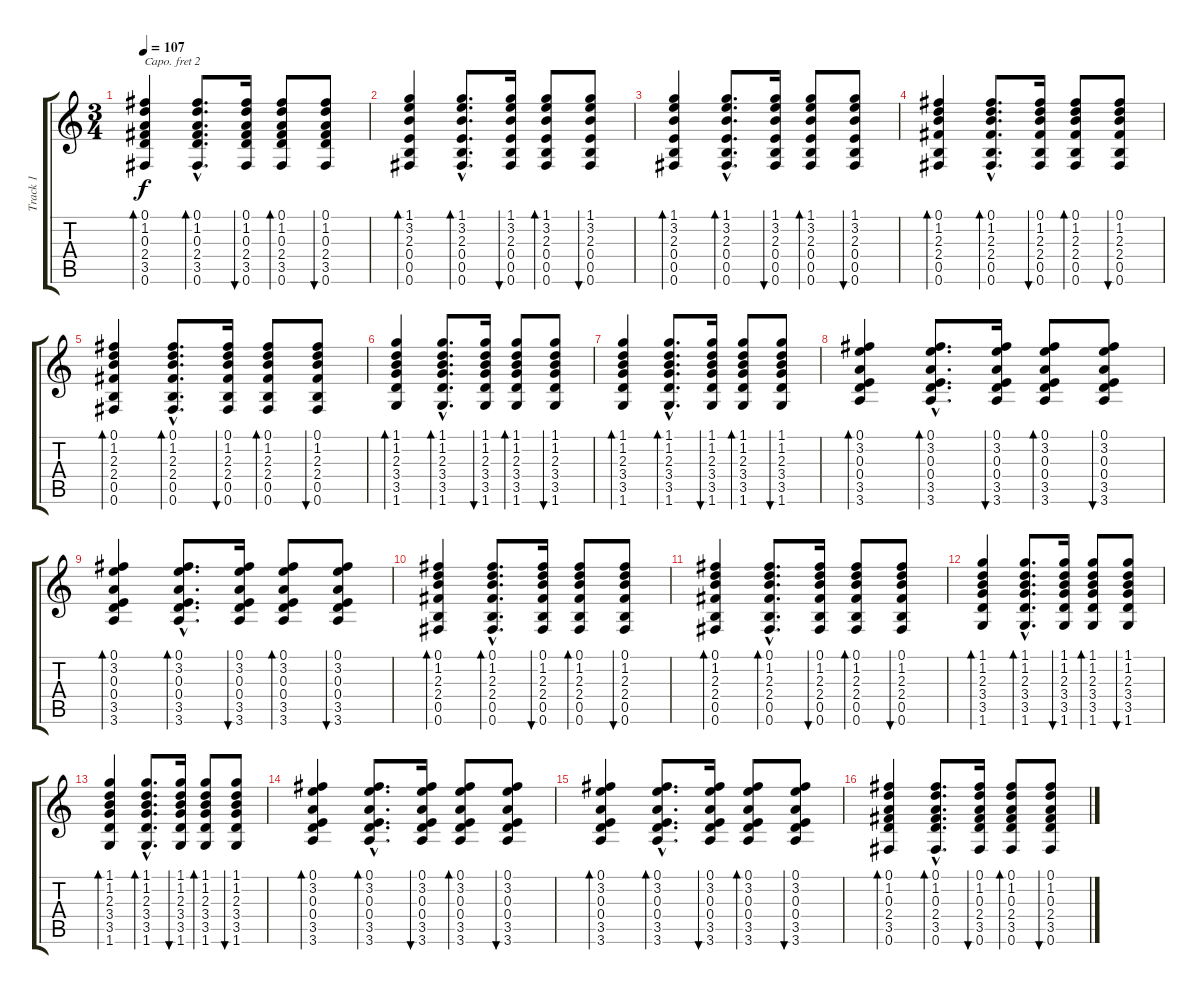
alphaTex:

\track ("Track 1" "Track 1") {instrument acousticguitarsteel}
\staff {score tabs}
\capo 2
\tuning (E4 B3 G3 D3 A2 E2) {hide}
\ts (3 4)
\tempo 107
\clef g2
\ks c
(0.1 1.2 0.3 2.4 3.5 0.6).4{bd 30 dy f volume 10} (0.1{hac} 1.2{hac} 0.3{hac} 2.4{hac} 3.5{hac} 0.6{hac}).8{d bd 30 volume 7} (0.1 1.2 0.3 2.4 3.5 0.6).16{bu 30 volume 7} (0.1 1.2 0.3 2.4 3.5 0.6).8{bd 30 volume 7} (0.1 1.2 0.3 2.4 3.5 0.6).8{bu 30 volume 7} |
(1.1 3.2 2.3 0.4 0.5 0.6).4{bd 30 volume 10} (1.1{hac} 3.2{hac} 2.3{hac} 0.4{hac} 0.5{hac} 0.6{hac}).8{d bd 30 volume 7} (1.1 3.2 2.3 0.4 0.5 0.6).16{bu 30 volume 7} (1.1 3.2 2.3 0.4 0.5 0.6).8{bd 30 volume 7} (1.1 3.2 2.3 0.4 0.5 0.6).8{bu 30 volume 7} |
(1.1 3.2 2.3 0.4 0.5 0.6).4{bd 30 volume 10} (1.1{hac} 3.2{hac} 2.3{hac} 0.4{hac} 0.5{hac} 0.6{hac}).8{d bd 30 volume 7} (1.1 3.2 2.3 0.4 0.5 0.6).16{bu 30 volume 7} (1.1 3.2 2.3 0.4 0.5 0.6).8{bd 30 volume 7} (1.1 3.2 2.3 0.4 0.5 0.6).8{bu 30 volume 7} |
(0.1 1.2 2.3 2.4 0.5 0.6).4{bd 30 volume 10} (0.1{hac} 1.2{hac} 2.3{hac} 2.4{hac} 0.5{hac} 0.6{hac}).8{d bd 30 volume 7} (0.1 1.2 2.3 2.4 0.5 0.6).16{bu 30 volume 7} (0.1 1.2 2.3 2.4 0.5 0.6).8{bd 30 volume 7} (0.1 1.2 2.3 2.4 0.5 0.6).8{bu 30 volume 7} |
(0.1 1.2 2.3 2.4 0.5 0.6).4{bd 30 volume 9} (0.1{hac} 1.2{hac} 2.3{hac} 2.4{hac} 0.5{hac} 0.6{hac}).8{d bd 30 volume 7} (0.1 1.2 2.3 2.4 0.5 0.6).16{bu 30 volume 7} (0.1 1.2 2.3 2.4 0.5 0.6).8{bd 30 volume 7} (0.1 1.2 2.3 2.4 0.5 0.6).8{bu 30 volume 7} |
(1.1 1.2 2.3 3.4 3.5 1.6).4{bd 30 volume 10} (1.1{hac} 1.2{hac} 2.3{hac} 3.4{hac} 3.5{hac} 1.6{hac}).8{d bd 30 volume 7} (1.1 1.2 2.3 3.4 3.5 1.6).16{bu 30 volume 7} (1.1 1.2 2.3 3.4 3.5 1.6).8{bd 30 volume 7} (1.1 1.2 2.3 3.4 3.5 1.6).8{bu 30 volume 7} |
(1.1 1.2 2.3 3.4 3.5 1.6).4{bd 30 volume 10} (1.1{hac} 1.2{hac} 2.3{hac} 3.4{hac} 3.5{hac} 1.6{hac}).8{d bd 30 volume 7} (1.1 1.2 2.3 3.4 3.5 1.6).16{bu 30 volume 7} (1.1 1.2 2.3 3.4 3.5 1.6).8{bd 30 volume 7} (1.1 1.2 2.3 3.4 3.5 1.6).8{bu 30 volume 7} |
(0.1 3.2 0.3 0.4 3.5 3.6).4{bd 30 volume 10} (0.1{hac} 3.2{hac} 0.3{hac} 0.4{hac} 3.5{hac} 3.6{hac}).8{d bd 30 volume 7} (0.1 3.2 0.3 0.4 3.5 3.6).16{bu 30 volume 7} (0.1 3.2 0.3 0.4 3.5 3.6).8{bd 30 volume 7} (0.1 3.2 0.3 0.4 3.5 3.6).8{bu 30 volume 7} |
(0.1 3.2 0.3 0.4 3.5 3.6).4{bd 30 volume 10} (0.1{hac} 3.2{hac} 0.3{hac} 0.4{hac} 3.5{hac} 3.6{hac}).8{d bd 30 volume 7} (0.1 3.2 0.3 0.4 3.5 3.6).16{bu 30 volume 7} (0.1 3.2 0.3 0.4 3.5 3.6).8{bd 30 volume 7} (0.1 3.2 0.3 0.4 3.5 3.6).8{bu 30 volume 7} |
(0.1 1.2 2.3 2.4 0.5 0.6).4{bd 30 volume 9} (0.1{hac} 1.2{hac} 2.3{hac} 2.4{hac} 0.5{hac} 0.6{hac}).8{d bd 30 volume 7} (0.1 1.2 2.3 2.4 0.5 0.6).16{bu 30 volume 7} (0.1 1.2 2.3 2.4 0.5 0.6).8{bd 30 volume 7} (0.1 1.2 2.3 2.4 0.5 0.6).8{bu 30 volume 7} |
(0.1 1.2 2.3 2.4 0.5 0.6).4{bd 30 volume 10} (0.1{hac} 1.2{hac} 2.3{hac} 2.4{hac} 0.5{hac} 0.6{hac}).8{d bd 30 volume 7} (0.1 1.2 2.3 2.4 0.5 0.6).16{bu 30 volume 7} (0.1 1.2 2.3 2.4 0.5 0.6).8{bd 30 volume 7} (0.1 1.2 2.3 2.4 0.5 0.6).8{bu 30 volume 7} |
(1.1 1.2 2.3 3.4 3.5 1.6).4{bd 30 volume 10} (1.1{hac} 1.2{hac} 2.3{hac} 3.4{hac} 3.5{hac} 1.6{hac}).8{d bd 30 volume 7} (1.1 1.2 2.3 3.4 3.5 1.6).16{bu 30 volume 7} (1.1 1.2 2.3 3.4 3.5 1.6).8{bd 30 volume 7} (1.1 1.2 2.3 3.4 3.5 1.6).8{bu 30 volume 7} |
(1.1 1.2 2.3 3.4 3.5 1.6).4{bd 30 volume 10} (1.1{hac} 1.2{hac} 2.3{hac} 3.4{hac} 3.5{hac} 1.6{hac}).8{d bd 30 volume 7} (1.1 1.2 2.3 3.4 3.5 1.6).16{bu 30 volume 7} (1.1 1.2 2.3 3.4 3.5 1.6).8{bd 30 volume 7} (1.1 1.2 2.3 3.4 3.5 1.6).8{bu 30 volume 7} |
(0.1 3.2 0.3 0.4 3.5 3.6).4{bd 30 volume 10} (0.1{hac} 3.2{hac} 0.3{hac} 0.4{hac} 3.5{hac} 3.6{hac}).8{d bd 30 volume 7} (0.1 3.2 0.3 0.4 3.5 3.6).16{bu 30 volume 7} (0.1 3.2 0.3 0.4 3.5 3.6).8{bd 30 volume 7} (0.1 3.2 0.3 0.4 3.5 3.6).8{bu 30 volume 7} |
(0.1 3.2 0.3 0.4 3.5 3.6).4{bd 30 volume 10} (0.1{hac} 3.2{hac} 0.3{hac} 0.4{hac} 3.5{hac} 3.6{hac}).8{d bd 30 volume 7} (0.1 3.2 0.3 0.4 3.5 3.6).16{bu 30 volume 7} (0.1 3.2 0.3 0.4 3.5 3.6).8{bd 30 volume 7} (0.1 3.2 0.3 0.4 3.5 3.6).8{bu 30 volume 7} |
(0.1 1.2 0.3 2.4 3.5 0.6).4{bd 30 volume 10} (0.1{hac} 1.2{hac} 0.3{hac} 2.4{hac} 3.5{hac} 0.6{hac}).8{d bd 30 volume 7} (0.1 1.2 0.3 2.4 3.5 0.6).16{bu 30 volume 7} (0.1 1.2 0.3 2.4 3.5 0.6).8{bd 30 volume 7} (0.1 1.2 0.3 2.4 3.5 0.6).8{bu 30 volume 7}
